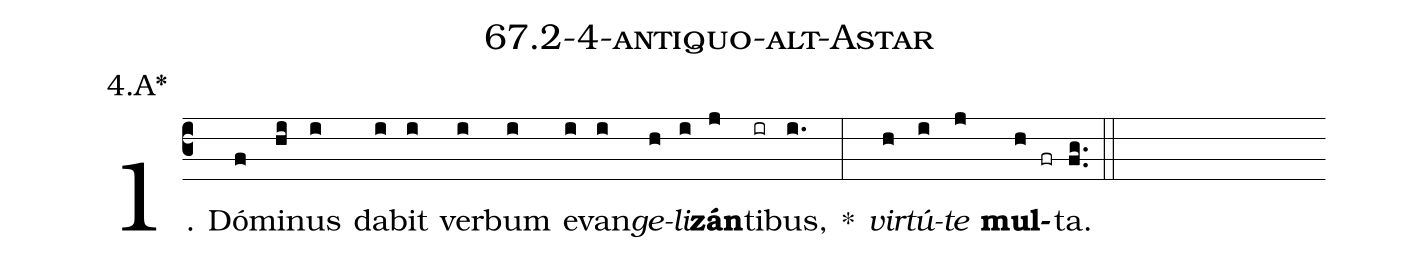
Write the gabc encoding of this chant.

name: 67.2-4-antiquo-alt-Astar;
annotation: 4.A*;
%%
(c3)1. Dó(f)mi(hi)nus(i) da(i)bit(i) ver(i)bum(i) e(i)van(i)<i>ge</i>(h)<i>li</i>(i)<b>zán</b>(j)ti(ir)bus,(i.) *(:) <i>vir</i>(h)<i>tú</i>(i)<i>te</i>(j) <b>mul</b>(h fr)ta.(fg..) (::)


%E(i) u(h) o(i) u(j) a(h) e.(fg..) (::)
